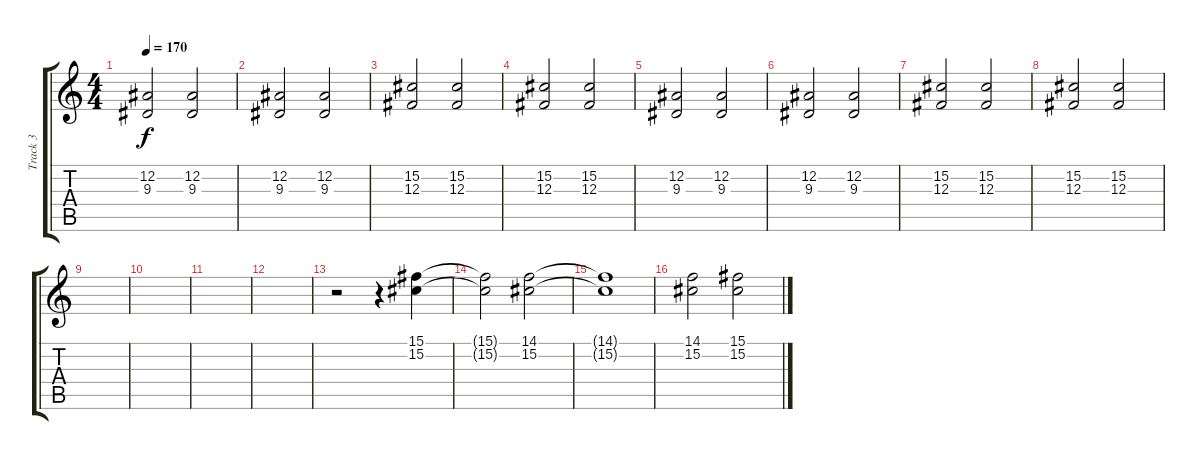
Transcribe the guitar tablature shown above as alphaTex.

\track ("Track 3" "Track 3") {instrument stringensemble1}
\staff {score tabs}
\tuning (Eb4 Bb3 Gb3 Db3 Ab2 Eb2) {hide}
\ts (4 4)
\tempo 170
\clef g2
\ks c
(12.2 9.3).2{dy f} (12.2 9.3).2 |
(12.2 9.3).2 (12.2 9.3).2 |
(15.2 12.3).2 (15.2 12.3).2 |
(15.2 12.3).2 (15.2 12.3).2 |
(12.2 9.3).2 (12.2 9.3).2 |
(12.2 9.3).2 (12.2 9.3).2 |
(15.2 12.3).2 (15.2 12.3).2 |
(15.2 12.3).2 (15.2 12.3).2 |
|
|
|
|
r.2 r.4 (15.1 15.2).4 |
(15.1{t} 15.2{t}).2 (14.1 15.2).2 |
(14.1{t} 15.2{t}).1 |
(14.1 15.2).2 (15.1 15.2).2
